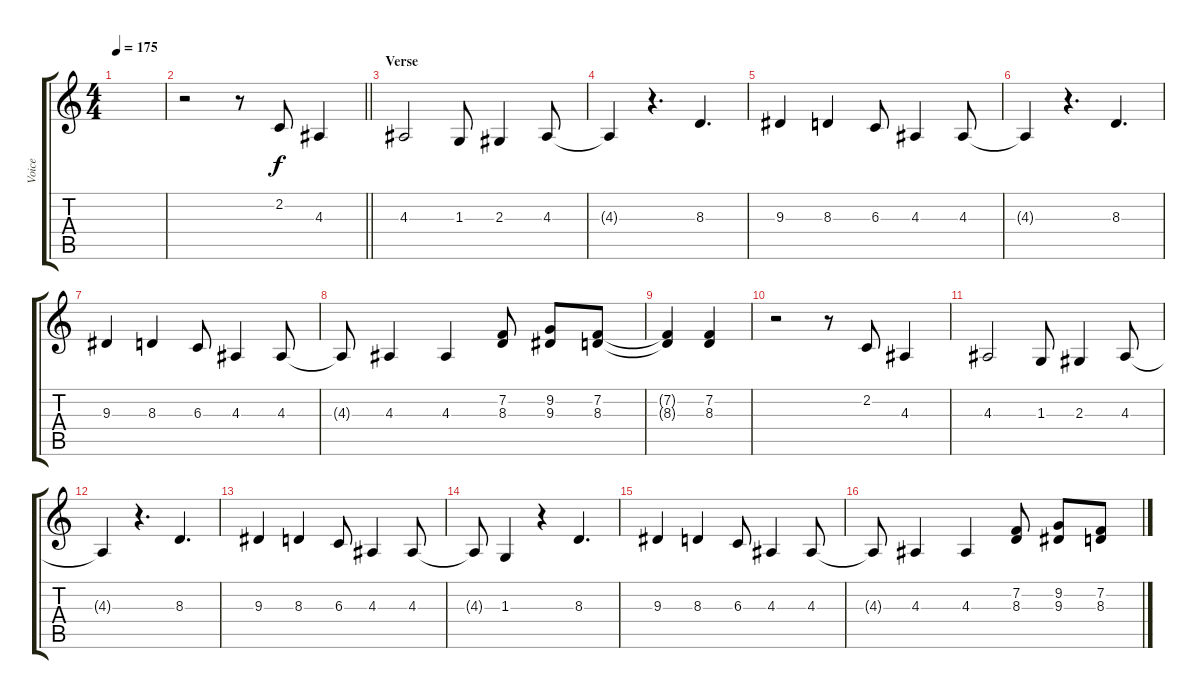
\track ("Voice" "Voice") {instrument drawbarorgan}
\staff {score tabs}
\tuning (Eb4 Bb3 Gb3 Db3 Ab2 Eb2) {hide}
\ts (4 4)
\tempo 175
\clef g2
\ks c
|
\barLineRight lightlight
r.2 r.8 2.2.8 4.3.4 |
\section ("" "Verse")
4.3.2 1.3.8 2.3.4 4.3.8 |
4.3{t}.4 r.4{d} 8.3.4{d} |
9.3.4 8.3.4 6.3.8 4.3.4 4.3.8 |
4.3{t}.4 r.4{d} 8.3.4{d} |
9.3.4 8.3.4 6.3.8 4.3.4 4.3.8 |
4.3{t}.8 4.3.4 4.3.4 (7.2 8.3).8 (9.2 9.3).8 (7.2 8.3).8 |
(7.2{t} 8.3{t}).4 (7.2 8.3).4 |
r.2 r.8 2.2.8 4.3.4 |
4.3.2 1.3.8 2.3.4 4.3.8 |
4.3{t}.4 r.4{d} 8.3.4{d} |
9.3.4 8.3.4 6.3.8 4.3.4 4.3.8 |
4.3{t}.8 1.3.4 r.4 8.3.4{d} |
9.3.4 8.3.4 6.3.8 4.3.4 4.3.8 |
4.3{t}.8 4.3.4 4.3.4 (7.2 8.3).8 (9.2 9.3).8 (7.2 8.3).8
